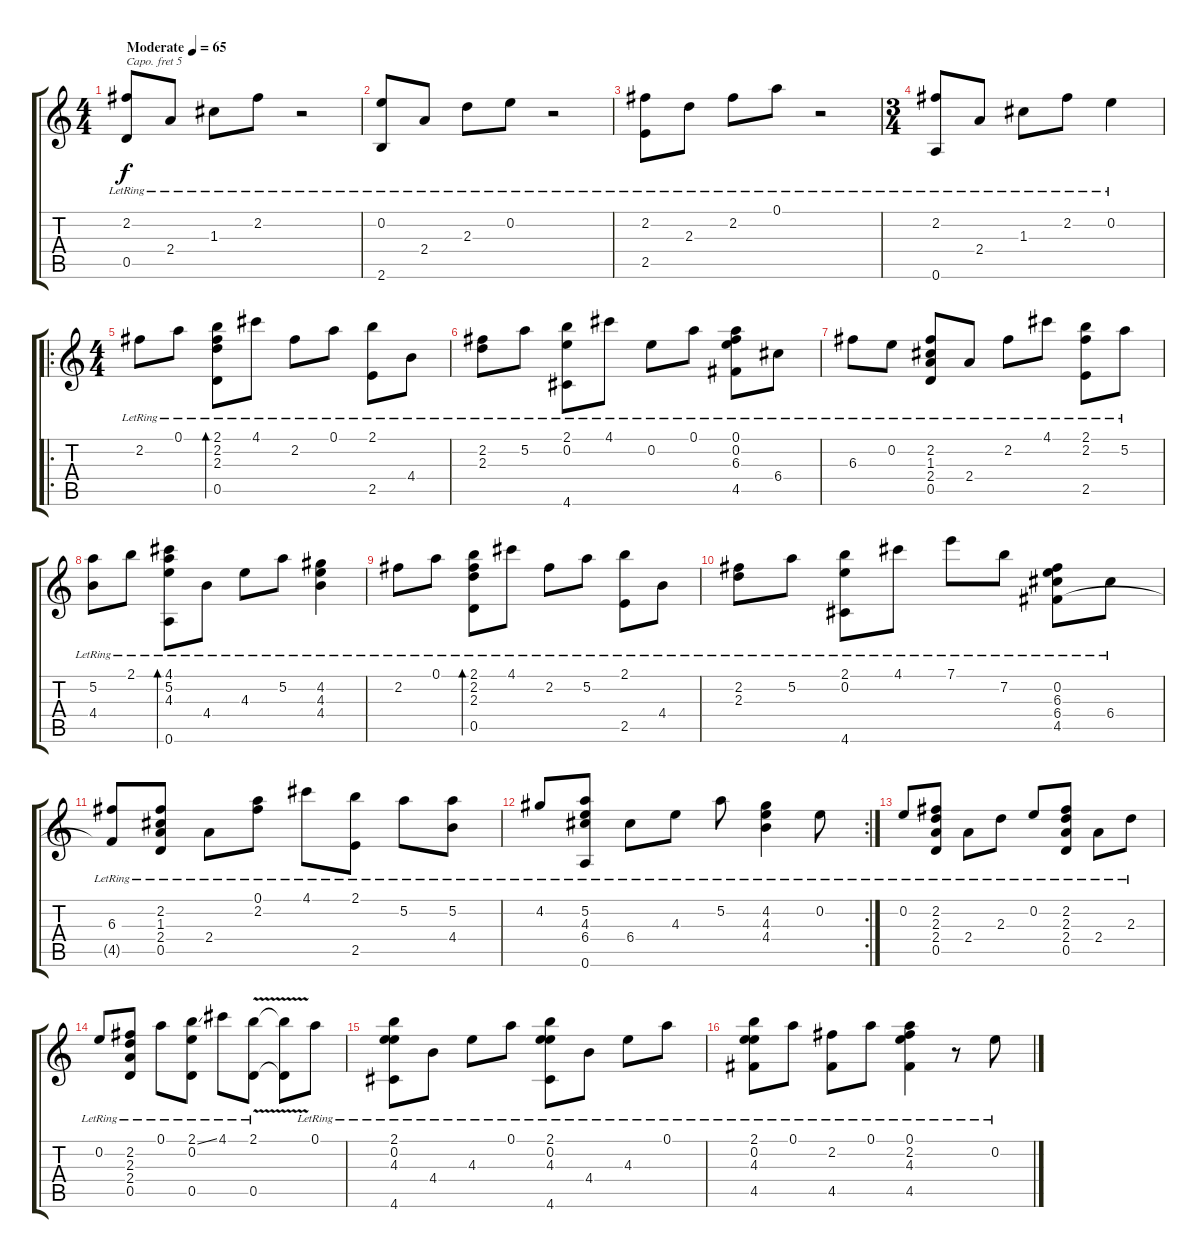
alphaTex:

\track "" {instrument acousticguitarsteel}
\staff {score tabs}
\capo 5
\tuning (E4 B3 G3 D3 A2 E2) {hide}
\ts (4 4)
\tempo (65 "Moderate")
\clef g2
\ks c
(2.2{lr} 0.5{lr}).8{dy f instrument acousticguitarsteel} 2.4{lr}.8 1.3{lr}.8 2.2{lr}.8 r.2 |
(0.2{lr} 2.6{lr}).8 2.4{lr}.8 2.3{lr}.8 0.2{lr}.8 r.2 |
(2.2{lr} 2.5{lr}).8 2.3{lr}.8 2.2{lr}.8 0.1{lr}.8 r.2 |
\ts (3 4)
(2.2{lr} 0.6{lr}).8 2.4{lr}.8 1.3{lr}.8 2.2{lr}.8 0.2{lr}.4 |
\ro
\ts (4 4)
2.2{lr}.8 0.1{lr}.8 (2.1{lr} 2.2{lr} 2.3{lr} 0.5{lr}).8{bd 60} 4.1{lr}.8 2.2{lr}.8 0.1{lr}.8 (2.1{lr} 2.5{lr}).8 4.4{lr}.8 |
(2.2{lr} 2.3{lr}).8 5.2{lr}.8 (2.1{lr} 0.2{lr} 4.6{lr}).8 4.1{lr}.8 0.2{lr}.8 0.1{lr}.8 (0.1{lr} 0.2{lr} 6.3{lr} 4.5{lr}).8 6.4{lr}.8 |
6.3{lr}.8 0.2{lr}.8 (2.2{lr} 1.3{lr} 2.4{lr} 0.5{lr}).8 2.4{lr}.8 2.2{lr}.8 4.1{lr}.8 (2.1{lr} 2.2{lr} 2.5{lr}).8 5.2{lr}.8 |
(5.2{lr} 4.4{lr}).8 2.1{lr}.8 (4.1{lr} 5.2{lr} 4.3{lr} 0.6{lr}).8{bd 60} 4.4{lr}.8 4.3{lr}.8 5.2{lr}.8 (4.2{lr} 4.3{lr} 4.4{lr}).4 |
2.2{lr}.8 0.1{lr}.8 (2.1{lr} 2.2{lr} 2.3{lr} 0.5{lr}).8{bd 60} 4.1{lr}.8 2.2{lr}.8 5.2{lr}.8 (2.1{lr} 2.5{lr}).8 4.4{lr}.8 |
(2.2{lr} 2.3{lr}).8 5.2{lr}.8 (2.1{lr} 0.2{lr} 4.6{lr}).8 4.1{lr}.8 7.1{lr}.8 7.2{lr}.8 (0.2{lr} 6.3{lr} 6.4{lr} 4.5{lr}).8 6.4{lr}.8 |
(6.3{lr} 4.5{t}).8 (2.2{lr} 1.3{lr} 2.4{lr} 0.5{lr}).8 2.4{lr}.8 (0.1{lr} 2.2{lr}).8 4.1{lr}.8 (2.1{lr} 2.5{lr}).8 5.2{lr}.8 (5.2{lr} 4.4{lr}).8 |
\rc 2
4.2{lr}.8 (5.2{lr} 4.3{lr} 6.4{lr} 0.6{lr}).8 6.4{lr}.8 4.3{lr}.8 5.2{lr}.8 (4.2{lr} 4.3{lr} 4.4{lr}).4 0.2{lr}.8 |
0.2{lr}.8 (2.2{lr} 2.3{lr} 2.4{lr} 0.5{lr}).8 2.4{lr}.8 2.3{lr}.8 0.2{lr}.8 (2.2{lr} 2.3{lr} 2.4{lr} 0.5{lr}).8 2.4{lr}.8 2.3{lr}.8 |
0.2{lr}.8 (2.2{lr} 2.3{lr} 2.4{lr} 0.5{lr}).8 0.1{lr}.8 (2.1{ss lr} 0.2{lr} 0.5{lr}).8 4.1{lr}.8 (2.1{v lr} 0.5{lr}).8 (2.1{t} 0.5{t}).8 0.1{lr}.8 |
(2.1{lr} 0.2{lr} 4.3{lr} 4.6{lr}).8 4.4{lr}.8 4.3{lr}.8 0.1{lr}.8 (2.1{lr} 0.2{lr} 4.3{lr} 4.6{lr}).8 4.4{lr}.8 4.3{lr}.8 0.1{lr}.8 |
(2.1{lr} 0.2{lr} 4.3{lr} 4.5{lr}).8 0.1{lr}.8 (2.2{lr} 4.5{lr}).8 0.1{lr}.8 (0.1{lr} 2.2{lr} 4.3{lr} 4.5{lr}).4 r.8 0.2{lr}.8
